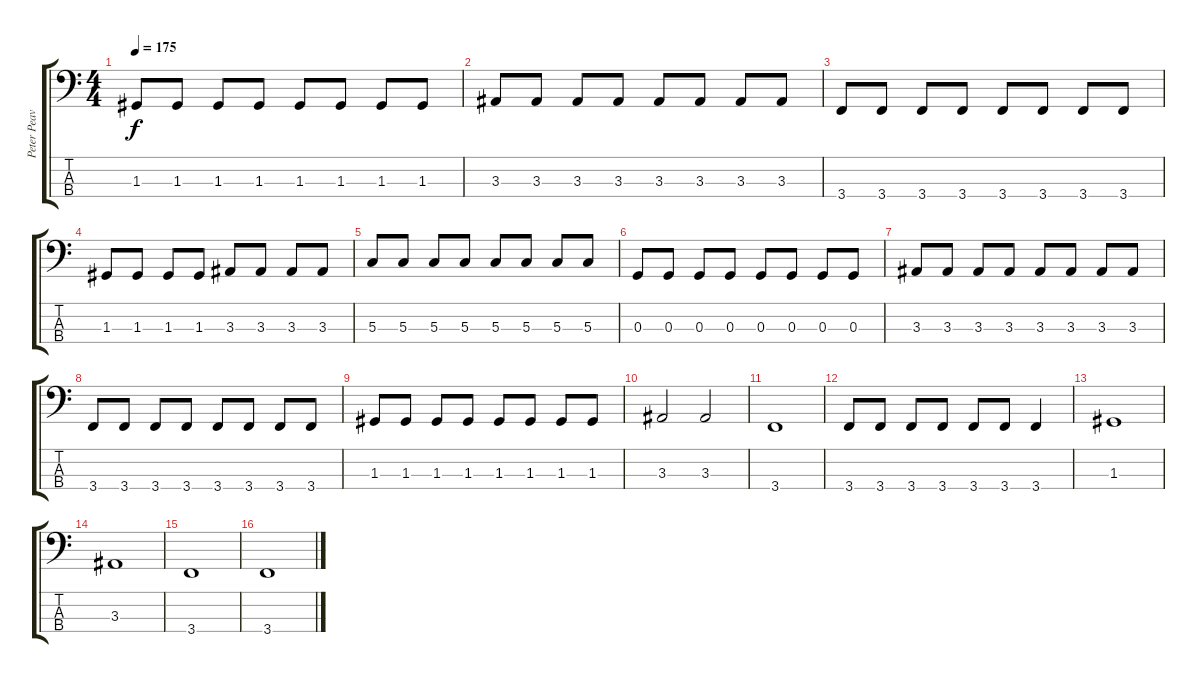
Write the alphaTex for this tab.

\track ("Peter Peavy Wagner" "Peter Peav") {instrument electricbasspick}
\staff {score tabs}
\tuning (F2 C2 G1 D1) {hide}
\ts (4 4)
\tempo 175
\clef f4
\ks c
1.3.8{dy f} 1.3.8 1.3.8 1.3.8 1.3.8 1.3.8 1.3.8 1.3.8 |
3.3.8 3.3.8 3.3.8 3.3.8 3.3.8 3.3.8 3.3.8 3.3.8 |
3.4.8 3.4.8 3.4.8 3.4.8 3.4.8 3.4.8 3.4.8 3.4.8 |
1.3.8 1.3.8 1.3.8 1.3.8 3.3.8 3.3.8 3.3.8 3.3.8 |
5.3.8 5.3.8 5.3.8 5.3.8 5.3.8 5.3.8 5.3.8 5.3.8 |
0.3.8 0.3.8 0.3.8 0.3.8 0.3.8 0.3.8 0.3.8 0.3.8 |
3.3.8 3.3.8 3.3.8 3.3.8 3.3.8 3.3.8 3.3.8 3.3.8 |
3.4.8 3.4.8 3.4.8 3.4.8 3.4.8 3.4.8 3.4.8 3.4.8 |
1.3.8 1.3.8 1.3.8 1.3.8 1.3.8 1.3.8 1.3.8 1.3.8 |
3.3.2 3.3.2 |
3.4.1 |
3.4.8 3.4.8 3.4.8 3.4.8 3.4.8 3.4.8 3.4.4 |
1.3.1 |
3.3.1 |
3.4.1 |
3.4.1
